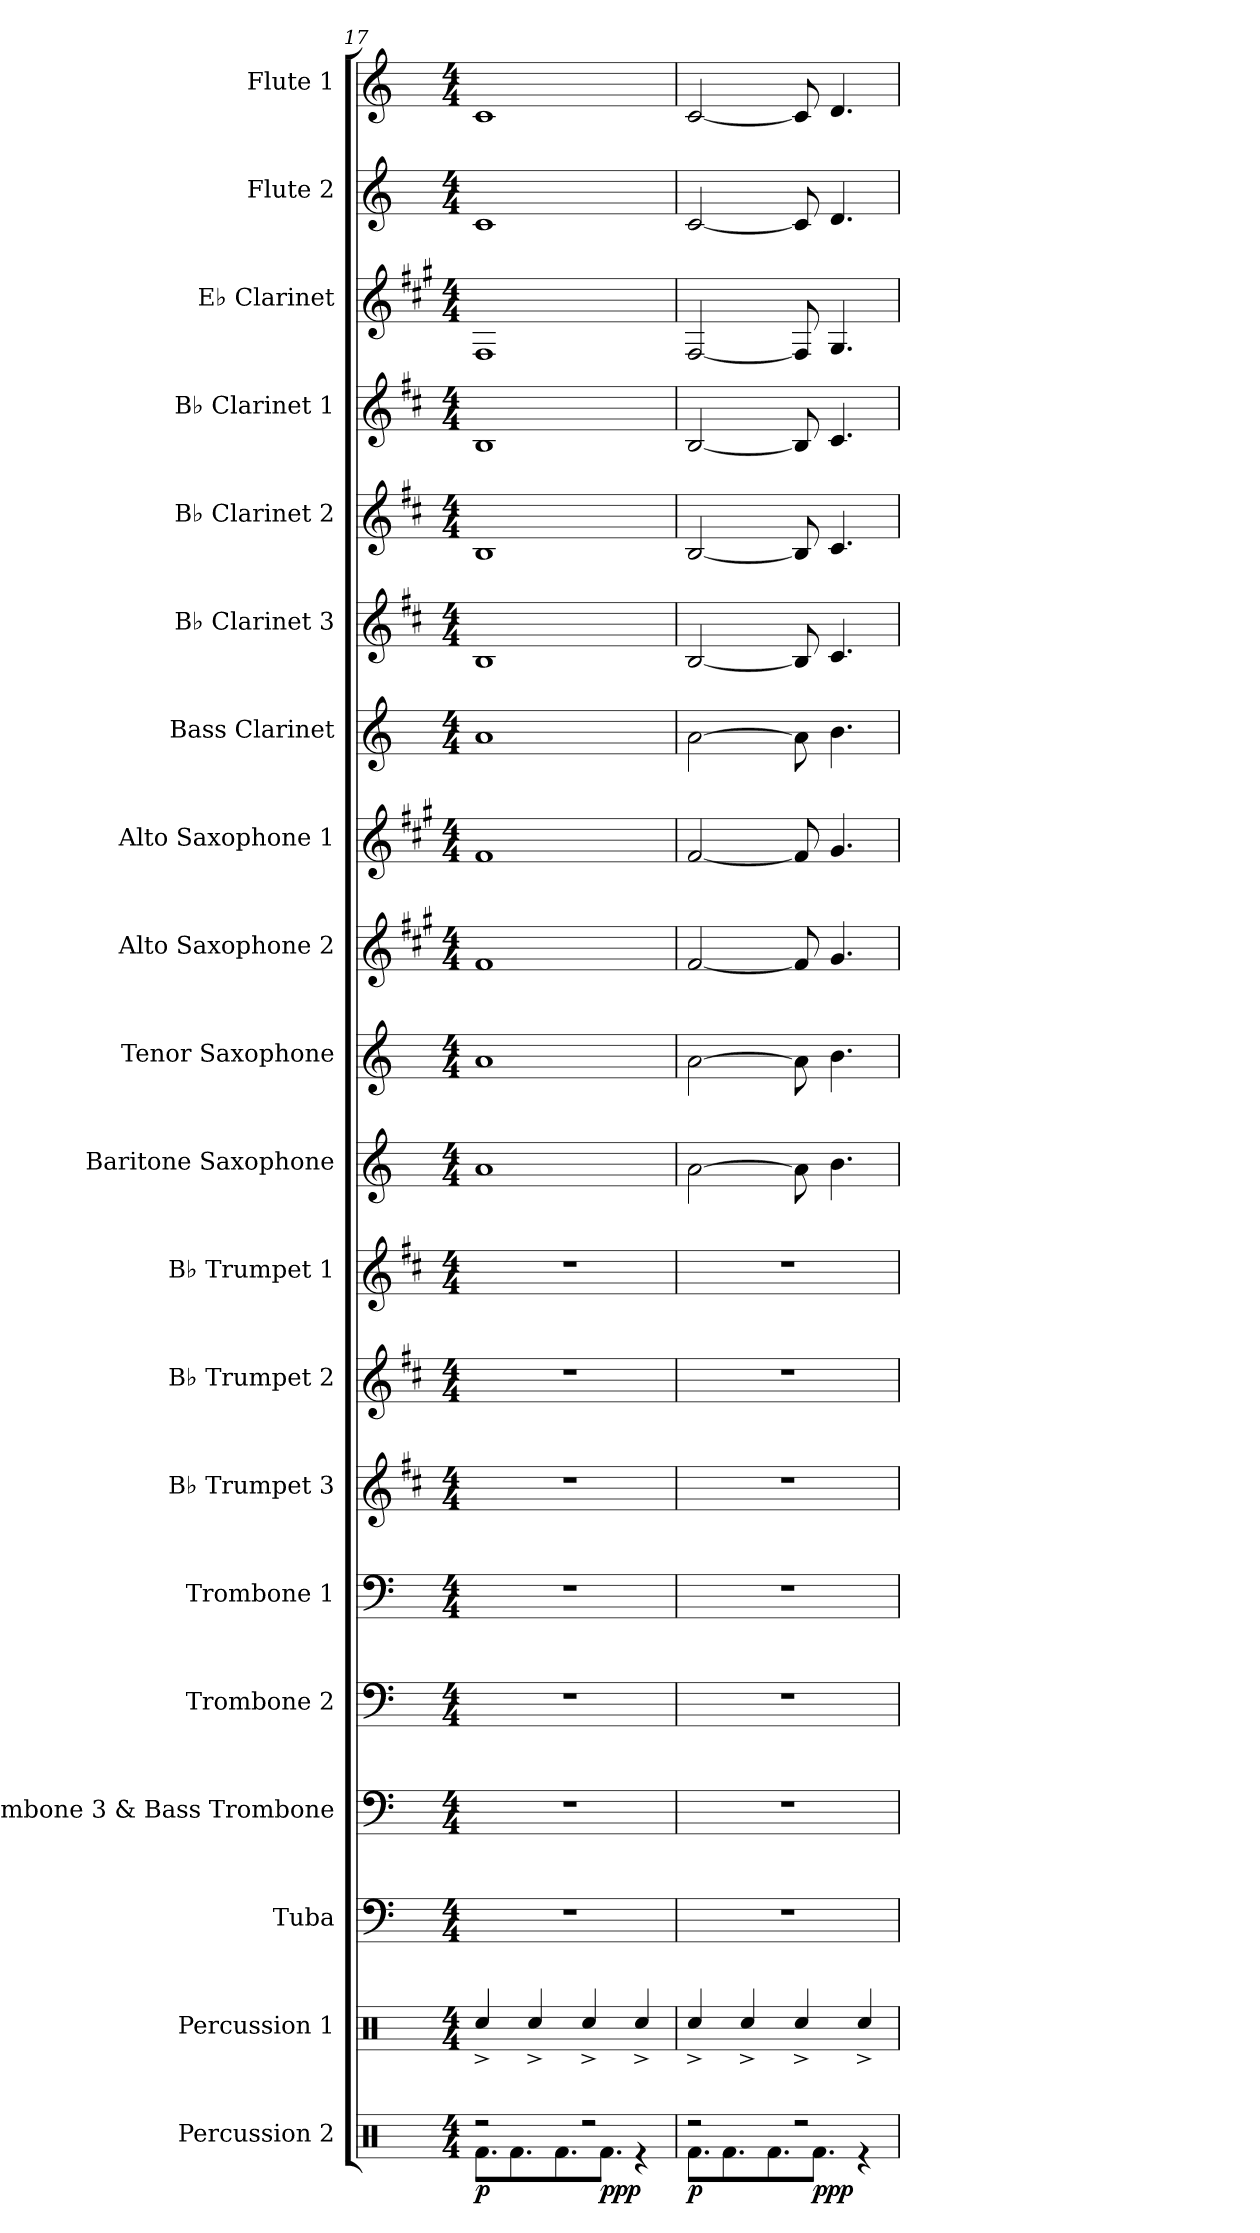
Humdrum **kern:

**kern	**dynam	**kern	**kern	**kern	**kern	**kern	**kern	**kern	**kern	**kern	**kern	**kern	**kern	**kern	**kern	**kern	**kern	**kern	**kern	**kern
*part20	*part20	*part19	*part18	*part17	*part16	*part15	*part14	*part13	*part12	*part11	*part10	*part9	*part8	*part7	*part6	*part5	*part4	*part3	*part2	*part1
*staff20	*staff20	*staff19	*staff18	*staff17	*staff16	*staff15	*staff14	*staff13	*staff12	*staff11	*staff10	*staff9	*staff8	*staff7	*staff6	*staff5	*staff4	*staff3	*staff2	*staff1
*I"Percussion 2	*	*I"Percussion 1	*I"Tuba	*I"Trombone 3 &amp; Bass Trombone	*I"Trombone 2	*I"Trombone 1	*I"B♭ Trumpet 3	*I"B♭ Trumpet 2	*I"B♭ Trumpet 1	*I"Baritone Saxophone	*I"Tenor Saxophone	*I"Alto Saxophone 2	*I"Alto Saxophone 1	*I"Bass Clarinet	*I"B♭ Clarinet 3	*I"B♭ Clarinet 2	*I"B♭ Clarinet 1	*I"E♭ Clarinet	*I"Flute 2	*I"Flute 1
*I'Perc. 2	*	*I'Perc. 1	*I'Tba.	*I'Tbn. 3 B. Tbn.	*I'Tbn. 2	*I'Tbn. 1	*I'B♭ Tpt. 3	*I'B♭ Tpt. 2	*I'B♭ Tpt. 1	*I'Bar. Sax.	*I'T. Sax.	*I'A. Sax. 2	*I'A. Sax. 1	*I'B. Cl.	*I'B♭ Cl. 3	*I'B♭ Cl. 2	*I'B♭ Cl. 1	*I'E♭ Cl.	*I'Fl. 2	*I'Fl. 1
*clefX	*	*clefX	*clefF4	*clefF4	*clefF4	*clefF4	*clefG2	*clefG2	*clefG2	*clefG2	*clefG2	*clefG2	*clefG2	*clefG2	*clefG2	*clefG2	*clefG2	*clefG2	*clefG2	*clefG2
*	*	*	*	*	*	*	*ITrd1c2	*ITrd1c2	*ITrd1c2	*ITrd12c21	*ITrd8c14	*ITrd5c9	*ITrd5c9	*ITrd8c14	*ITrd1c2	*ITrd1c2	*ITrd1c2	*ITrd-2c-3	*	*
*k[]	*	*k[]	*k[]	*k[]	*k[]	*k[]	*k[]	*k[]	*k[]	*k[]	*k[]	*k[]	*k[]	*k[]	*k[]	*k[]	*k[]	*k[]	*k[]	*k[]
*M4/4	*	*M4/4	*M4/4	*M4/4	*M4/4	*M4/4	*M4/4	*M4/4	*M4/4	*M4/4	*M4/4	*M4/4	*M4/4	*M4/4	*M4/4	*M4/4	*M4/4	*M4/4	*M4/4	*M4/4
=17	=17	=17	=17	=17	=17	=17	=17	=17	=17	=17	=17	=17	=17	=17	=17	=17	=17	=17	=17	=17
*^	*	*	*	*	*	*	*	*	*	*	*	*	*	*	*	*	*	*	*	*
!	!	!LO:DY:b	!	!	!	!	!	!	!	!	!	!	!	!	!	!	!	!	!	!	!
2r	8.Rf\L	p	4Rcc^/	1r	1r	1r	1r	1r	1r	1r	1A	1A	1A	1A	1A	1A	1A	1A	1A	1c	1c
.	8.Rf\	.	.	.	.	.	.	.	.	.	.	.	.	.	.	.	.	.	.	.	.
.	.	.	4Rcc^/	.	.	.	.	.	.	.	.	.	.	.	.	.	.	.	.	.	.
.	8.Rf\	.	.	.	.	.	.	.	.	.	.	.	.	.	.	.	.	.	.	.	.
2r	.	.	4Rcc^/	.	.	.	.	.	.	.	.	.	.	.	.	.	.	.	.	.	.
!	!	!LO:DY:b	!	!	!	!	!	!	!	!	!	!	!	!	!	!	!	!	!	!	!
.	8.Rf\J	ppp	.	.	.	.	.	.	.	.	.	.	.	.	.	.	.	.	.	.	.
.	4r	.	4Rcc^/	.	.	.	.	.	.	.	.	.	.	.	.	.	.	.	.	.	.
=18	=18	=18	=18	=18	=18	=18	=18	=18	=18	=18	=18	=18	=18	=18	=18	=18	=18	=18	=18	=18	=18
!	!	!LO:DY:b	!	!	!	!	!	!	!	!	!	!	!	!	!	!	!	!	!	!	!
2r	8.Rf\L	p	4Rcc^/	1r	1r	1r	1r	1r	1r	1r	[2A\	[2A\	[2A/	[2A/	[2A\	[2A/	[2A/	[2A/	[2A/	[2c/	[2c/
.	8.Rf\	.	.	.	.	.	.	.	.	.	.	.	.	.	.	.	.	.	.	.	.
.	.	.	4Rcc^/	.	.	.	.	.	.	.	.	.	.	.	.	.	.	.	.	.	.
.	8.Rf\	.	.	.	.	.	.	.	.	.	.	.	.	.	.	.	.	.	.	.	.
2r	.	.	4Rcc^/	.	.	.	.	.	.	.	8A\]	8A\]	8A/]	8A/]	8A\]	8A/]	8A/]	8A/]	8A/]	8c/]	8c/]
!	!	!LO:DY:b	!	!	!	!	!	!	!	!	!	!	!	!	!	!	!	!	!	!	!
.	8.Rf\J	ppp	.	.	.	.	.	.	.	.	.	.	.	.	.	.	.	.	.	.	.
.	.	.	.	.	.	.	.	.	.	.	4.B\	4.B\	4.B/	4.B/	4.B\	4.B/	4.B/	4.B/	4.B/	4.d/	4.d/
.	4r	.	4Rcc^/	.	.	.	.	.	.	.	.	.	.	.	.	.	.	.	.	.	.
*v	*v	*	*	*	*	*	*	*	*	*	*	*	*	*	*	*	*	*	*	*	*
=	=	=	=	=	=	=	=	=	=	=	=	=	=	=	=	=	=	=	=	=
*-	*-	*-	*-	*-	*-	*-	*-	*-	*-	*-	*-	*-	*-	*-	*-	*-	*-	*-	*-	*-
